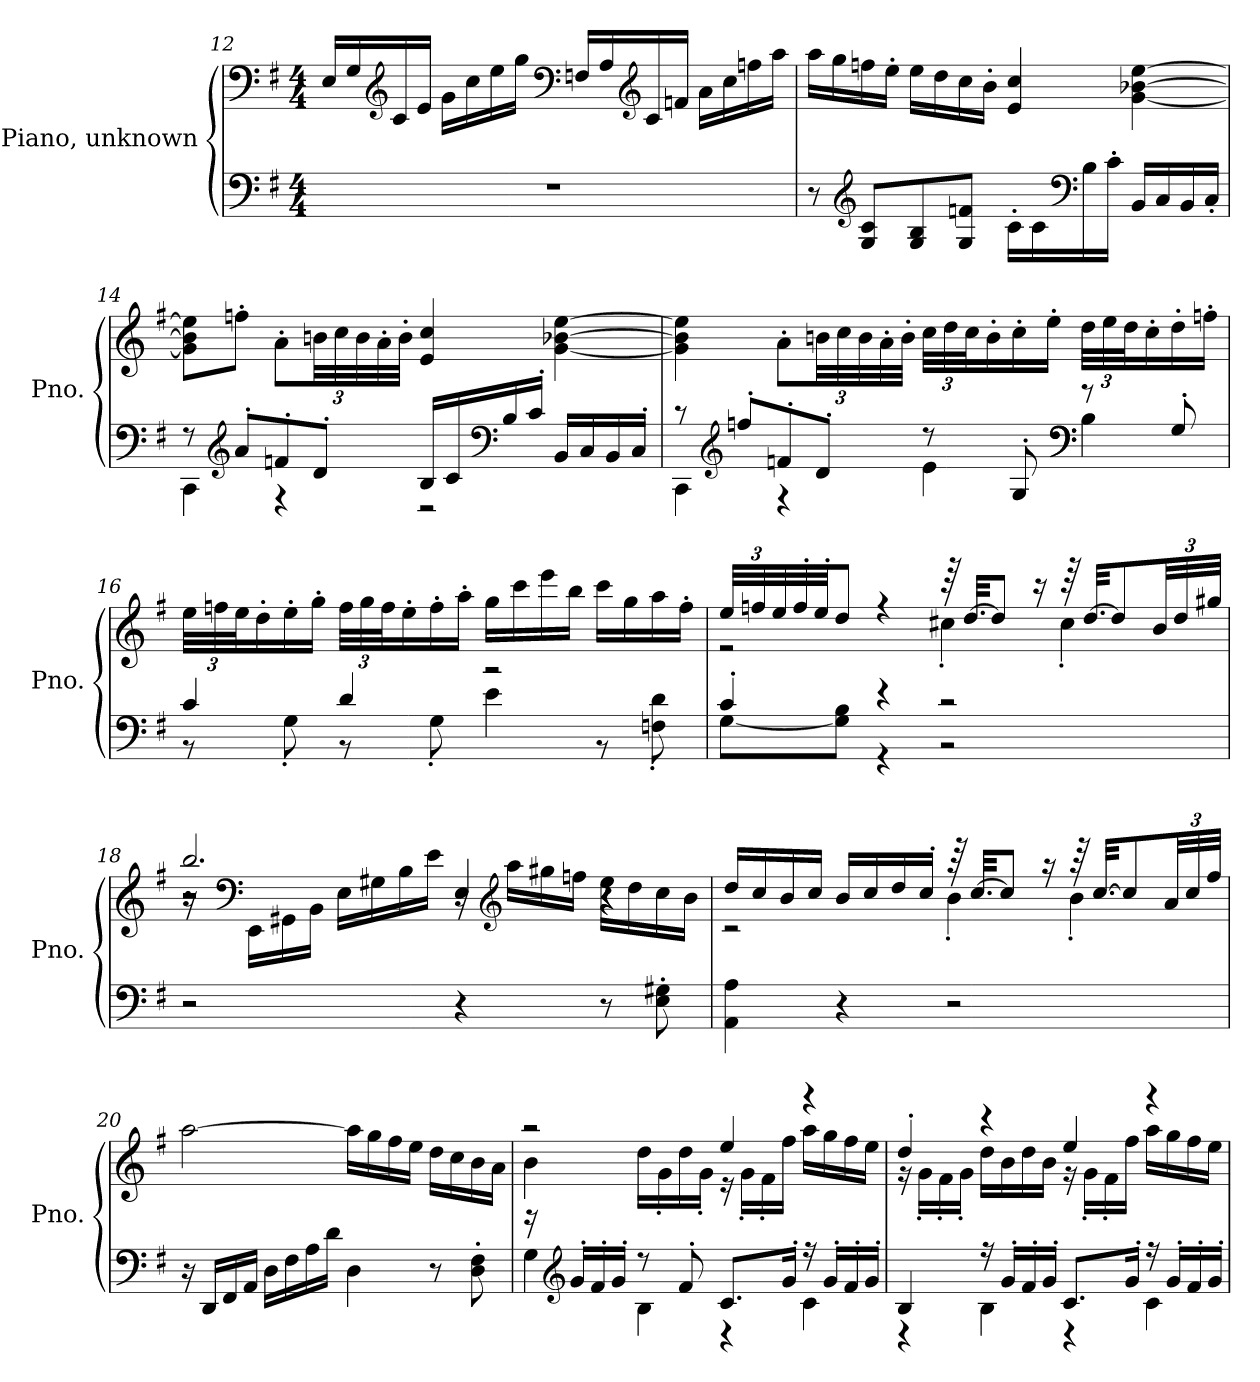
**kern	**kern
*part1	*part1
*staff2	*staff1
*I"Piano, unknown	*
*I'Pno.	*
*clefF4	*clefF4
*k[f#]	*k[f#]
*M4/4	*M4/4
=12	=12
1r	16E/LL
.	16G/
*	*clefG2
.	16c/
.	16e/JJ
.	16g\LL
.	16cc\
.	16ee\
.	16gg\JJ
*	*clefF4
.	16Fn/LL
.	16A/
*	*clefG2
.	16c/
.	16fn/JJ
.	16a\LL
.	16cc\
.	16ffn\
.	16aa\JJ
!!LO:PB:g=z
=13	=13
8r	16aa\LL
.	16gg\
*clefG2	*
8G/ 8c/L	16ffn\
.	16ee'\JJ
8G/ 8B/	16ee\LL
.	16dd\
8G/ 8fn/J	16cc\
.	16b'\JJ
16c'\LL	4e/ 4cc/
16c\	.
*clefF4	*
16B\	.
16c'\JJ	.
16BB/LL	[4g\ [4b-X\ [4ee\
16C/	.
16BB/	.
16C'/JJ	.
=14	=14
*^	*
8r	4CC\	8g\] 8b-\] 8ee\]L
*clefG2	*	*
8a'/L	.	8ffn'\J
8fn'/	4r	8a'\L
*	*	*Xbrackettup
8d'/J	.	48bn\LL
.	.	48cc\
.	.	48b\
.	.	32a'\
.	.	32b'\JJJ
16B/LL	2r	4e/ 4cc/
16c/	.	.
*clefF4	*	*
16B/	.	.
16c'/JJ	.	.
16BB/LL	.	[4g\ [4b-X\ [4ee\
16C/	.	.
16BB/	.	.
16C'/JJ	.	.
!!LO:LB:g=z
=15	=15	=15
8r	4CC\	4g\] 4b-\] 4ee\]
*clefG2	*	*
8ffn'/L	.	.
8fn'/	4r	8a'\L
8d'/J	.	48bn\LL
.	.	48cc\
.	.	48b\
.	.	32a'\
.	.	32b'\JJJ
8r	4e\	48cc\LLL
.	.	48dd\
.	.	48cc\J
.	.	16b'\
8G'/	.	16cc'\
.	.	16ee'\JJ
*clefF4	*	*
8r	4B\	48dd\LLL
.	.	48ee\
.	.	48dd\J
.	.	16cc'\
8G'/	.	16dd'\
.	.	16ffn'\JJ
=16	=16	=16
4c/	8r	48ee\LLL
.	.	48ffn\
.	.	48ee\J
.	.	16dd'\
.	8G'\	16ee'\
.	.	16gg'\JJ
4d/	8r	48ff\LLL
.	.	48gg\
.	.	48ff\J
.	.	16ee'\
.	8G'\	16ff'\
.	.	16aa'\JJ
2r	4e\	16gg\LL
.	.	16ccc\
.	.	16eee\
.	.	16bb\JJ
.	8r	16ccc\LL
.	.	16gg\
.	8Fn\' 8d\'	16aa\
.	.	16ff'\JJ
!!LO:LB:g=z
=17	=17	=17
*	*	*^
4c'/	[8G\L	48ee/LLL	2r
.	.	48ffn/	.
.	.	48ee/	.
.	.	32ff'/	.
.	.	32ee'/JJ	.
.	8G\] 8B\J	8dd/J	.
4r	4r	4r	.
2r	2r	64r	4cc#X'\
.	.	[32.dd/KKL	.
.	.	8dd/J]	.
.	.	16r	.
.	.	64r	4cc#'\
.	.	[32.dd/KKL	.
.	.	8dd/]	.
.	.	48b/LL	.
.	.	48dd/	.
.	.	48gg#X/JJJ	.
*v	*v	*	*
=18	=18	=18
*	*	*^
2r	2.bb/	16r	2r
*	*clefF4	*	*
.	.	16EE\LL	.
.	.	16GG#X\	.
.	.	16BB\JJ	.
.	.	16E\LL	.
.	.	16G#X\	.
.	.	16B\	.
.	.	16e\JJ	.
4r	.	16r	4E/
*	*clefG2	*	*
.	.	16aa\LL	.
.	.	16gg#X\	.
.	.	16ffn\JJ	.
8r	4r	16ee\LL	4r
.	.	16dd\	.
8E\' 8G#X\'	.	16cc\	.
.	.	16b\JJ	.
*	*	*v	*v
!!LO:LB:g=z
=19	=19	=19
4AA\ 4A\	16dd/LL	2r
.	16cc/	.
.	16b/	.
.	16cc/JJ	.
4r	16b/LL	.
.	16cc/	.
.	16dd/	.
.	16cc'/JJ	.
2r	64r	4b'\
.	[32.cc/KKL	.
.	8cc/J]	.
.	16r	.
.	64r	4b'\
.	[32.cc/KKL	.
.	8cc/]	.
.	48a/LL	.
.	48cc/	.
.	48ff#/JJJ	.
*	*v	*v
=20	=20
16r	[2aa\
16DD/LL	.
16FF#/	.
16AA/JJ	.
16D\LL	.
16F#\	.
16A\	.
16d\JJ	.
4D\	16aa\LL]
.	16gg\
.	16ff#\
.	16ee\JJ
8r	16dd\LL
.	16cc\
8D\' 8F#\'	16b\
.	16a\JJ
!!LO:LB:g=z
=21	=21
*^	*^
16r	4G\	2r	4b\
*clefG2	*	*	*
16g'/LL	.	.	.
16f#'/	.	.	.
16g'/JJ	.	.	.
8r	4B\	.	16dd\LL
.	.	.	16g'\
8f#'/	.	.	16dd\
.	.	.	16g'\JJ
8.c/L	4r	4ee/	16r
.	.	.	16g'\LL
.	.	.	16f#'\
16g'/Jk	.	.	16ff#\JJ
16r	4c\	4r	16aa\LL
16g'/LL	.	.	16gg\
16f#'/	.	.	16ff#\
16g'/JJ	.	.	16ee\JJ
=22	=22	=22	=22
4B/	4r	4dd'/	16r
.	.	.	16g'\LL
.	.	.	16f#'\
.	.	.	16g'\JJ
16r	4B\	4r	16dd\LL
16g'/LL	.	.	16b\
16f#'/	.	.	16dd\
16g'/JJ	.	.	16b\JJ
8.c/L	4r	4ee/	16r
.	.	.	16g'\LL
.	.	.	16f#'\
16g'/Jk	.	.	16ff#\JJ
16r	4c\	4r	16aa\LL
16g'/LL	.	.	16gg\
16f#'/	.	.	16ff#\
16g'/JJ	.	.	16ee\JJ
*v	*v	*	*
*	*v	*v
=	=
*-	*-
